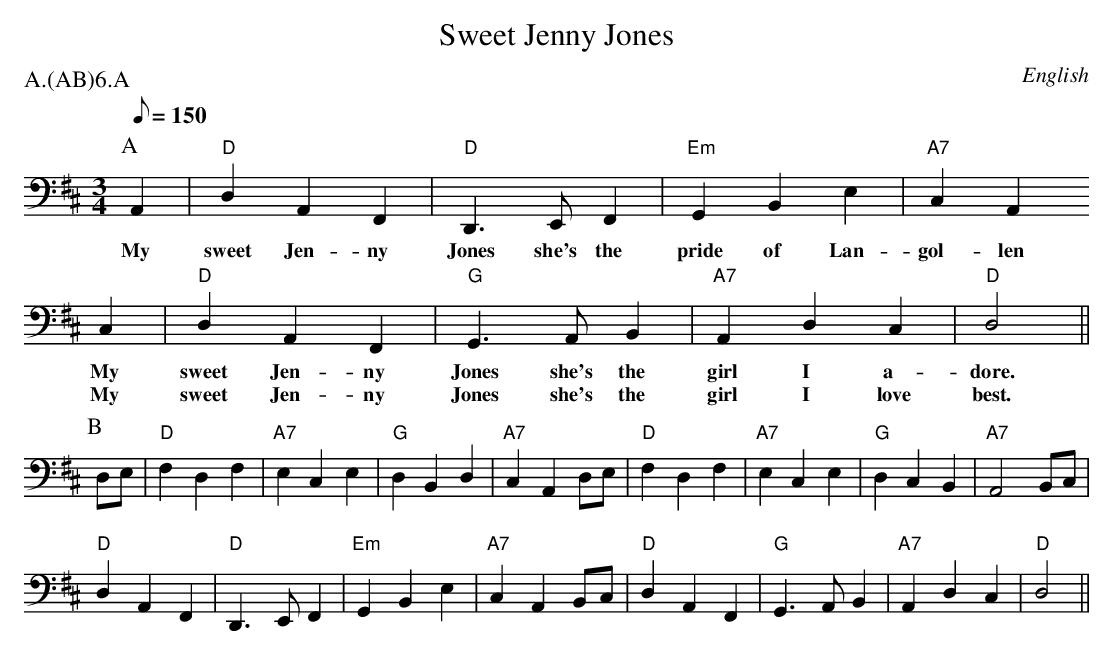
X:1
T: Sweet Jenny Jones
M: 3/4
O: English
P: A.(AB)6.A
K: D clef=bass middle=d
Q: 150
P:A
   A2 | "D" d2 A2 F2 | "D" D3 E  F2 | "Em" G2 B2 e2 | "A7" c2  A2
w: My   sweet Jen- ny   Jones she's the  pride of Lan-gol-len
   c2 | "D" d2 A2 F2 | "G" G2>A2 B2 | "A7" A2 d2 c2 | "D" d4       ||
w: My  sweet Jen- ny   Jones she's the  girl  I  a-   dore.
w: My  sweet Jen- ny   Jones she's the  girl  I  love   best.
P:B
   de | "D" f2 d2 f2 | "A7" e2 c2 e2 | "G" d2 B2 d2 | "A7" c2 A2 \
   de | "D" f2 d2 f2 | "A7" e2 c2 e2 | "G" d2 c2 B2 | "A7" A4 Bc |
        "D" d2 A2 F2 | "D" D3  E F2 | "Em" G2 B2 e2 | "A7" c2 A2 \
   Bc | "D" d2 A2 F2 | "G" G3 A B2 | "A7" A2 d2 c2 | "D" d4 ||
